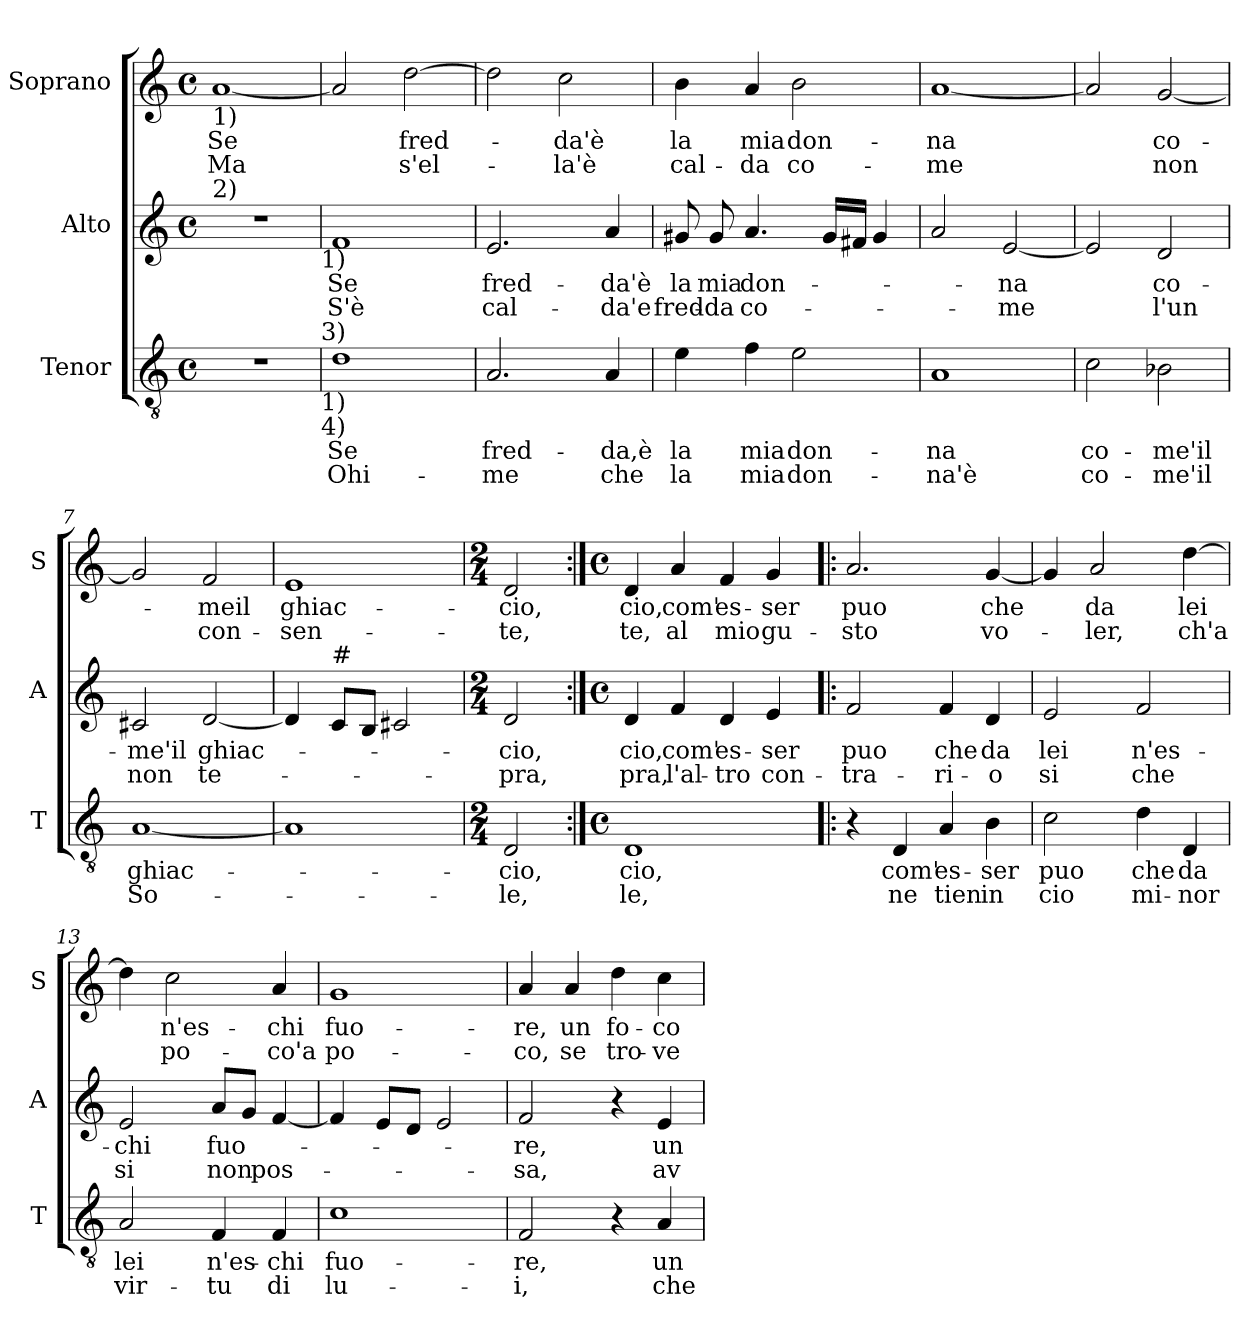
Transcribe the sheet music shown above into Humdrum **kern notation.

**kern	**text	**text	**kern	**text	**text	**kern	**text	**text
*part3	*part3	*part3	*part2	*part2	*part2	*part1	*part1	*part1
*staff3	*staff3	*staff3	*staff2	*staff2	*staff2	*staff1	*staff1	*staff1
*I"Tenor	*	*	*I"Alto	*	*	*I"Soprano	*	*
*I'T	*	*	*I'A	*	*	*I'S	*	*
*clefGv2	*	*	*clefG2	*	*	*clefG2	*	*
*k[]	*	*	*k[]	*	*	*k[]	*	*
*C:	*	*	*C:	*	*	*C:	*	*
*M4/4	*	*	*M4/4	*	*	*M4/4	*	*
*met(c)	*	*	*met(c)	*	*	*met(c)	*	*
=1	=1	=1	=1	=1	=1	=1	=1	=1
!	!	!	!	!	!	!LO:TX:b:t=1)	!	!
!	!	!	!LO:TX:a:t=2)	!	!	!	!	!
!	!	!	!	!	!	!	!LO:LY:b	!LO:LY:b
1r	.	.	1r	.	.	[1a	Se	Ma
!	!	!	!LO:TX:b:t=1)	!	!	!	!	!
!LO:TX:a:t=3)	!	!	!	!	!	!	!	!
!LO:TX:b:t=1)	!	!	!	!	!	!	!	!
!LO:TX:b:t=4)	!	!	!	!	!	!	!	!
=2	=2	=2	=2	=2	=2	=2	=2	=2
!	!LO:LY:b	!LO:LY:b	!	!LO:LY:b	!LO:LY:b	!	!	!
1d	Se	Ohi-	1f	Se	S'è	2a/]	.	.
!	!	!	!	!	!	!	!LO:LY:b	!LO:LY:b
.	.	.	.	.	.	[2dd\	fred-	s'el-
=3	=3	=3	=3	=3	=3	=3	=3	=3
!	!LO:LY:b	!LO:LY:b	!	!LO:LY:b	!LO:LY:b	!	!	!
2.A/	fred-	-me	2.e/	fred-	cal-	2dd\]	.	.
!	!	!	!	!	!	!	!LO:LY:b	!LO:LY:b
.	.	.	.	.	.	2cc\	-da'è	-la'è
!	!LO:LY:b	!LO:LY:b	!	!LO:LY:b	!LO:LY:b	!	!	!
4A/	-da,è	che	4a/	-da'è	-da'e	.	.	.
=4	=4	=4	=4	=4	=4	=4	=4	=4
!	!LO:LY:b	!LO:LY:b	!	!LO:LY:b	!LO:LY:b	!	!LO:LY:b	!LO:LY:b
4e\	la	la	8g#X/	la	fred-	4b\	la	cal-
!	!	!	!	!LO:LY:b	!LO:LY:b	!	!	!
.	.	.	8g#/	mia	-da	.	.	.
!	!LO:LY:b	!LO:LY:b	!	!LO:LY:b	!LO:LY:b	!	!LO:LY:b	!LO:LY:b
4f\	mia	mia	4.a/	don-	co-	4a/	mia	-da
!	!LO:LY:b	!LO:LY:b	!	!	!	!	!LO:LY:b	!LO:LY:b
2e\	don-	don-	.	.	.	2b\	don-	co-
.	.	.	16g#/LL	.	.	.	.	.
.	.	.	16f#X/JJ	.	.	.	.	.
.	.	.	4g#/	.	.	.	.	.
=5	=5	=5	=5	=5	=5	=5	=5	=5
!	!LO:LY:b	!LO:LY:b	!	!	!	!	!LO:LY:b	!LO:LY:b
1A	-na	-na'è	2a/	.	.	[1a	-na	-me
!	!	!	!	!LO:LY:b	!LO:LY:b	!	!	!
.	.	.	[2e/	-na	-me	.	.	.
!!LO:LB:g=z
=6	=6	=6	=6	=6	=6	=6	=6	=6
!	!LO:LY:b	!LO:LY:b	!	!	!	!	!	!
2c\	co-	co-	2e/]	.	.	2a/]	.	.
!	!LO:LY:b	!LO:LY:b	!	!LO:LY:b	!LO:LY:b	!	!LO:LY:b	!LO:LY:b
2B-X\	-me'il	-me'il	2d/	co-	l'un	[2g/	co-	non
=7	=7	=7	=7	=7	=7	=7	=7	=7
!	!LO:LY:b	!LO:LY:b	!	!LO:LY:b	!LO:LY:b	!	!	!
[1A	ghiac-	So-	2c#X/	-me'il	non	2g/]	.	.
!	!	!	!	!LO:LY:b	!LO:LY:b	!	!LO:LY:b	!LO:LY:b
.	.	.	[2d/	ghiac-	te-	2f/	-meil	con-
=8	=8	=8	=8	=8	=8	=8	=8	=8
!	!	!	!	!	!	!	!LO:LY:b	!LO:LY:b
1A]	.	.	4d/]	.	.	1e	ghiac-	-sen-
!	!	!	!LO:TX:a:t=#	!	!	!	!	!
.	.	.	8c/L	.	.	.	.	.
.	.	.	8B/J	.	.	.	.	.
.	.	.	2c#X/	.	.	.	.	.
=9	=9	=9	=9	=9	=9	=9	=9	=9
*M2/4	*	*	*M2/4	*	*	*M2/4	*	*
!	!LO:LY:b	!LO:LY:b	!	!LO:LY:b	!LO:LY:b	!	!LO:LY:b	!LO:LY:b
2D/	-cio,	-le,	2d/	-cio,	-pra,	2d/	-cio,	-te,
=10:|!	=10:|!	=10:|!	=10:|!	=10:|!	=10:|!	=10:|!	=10:|!	=10:|!
*M4/4	*	*	*M4/4	*	*	*M4/4	*	*
*met(c)	*	*	*met(c)	*	*	*met(c)	*	*
!	!LO:LY:b	!LO:LY:b	!	!LO:LY:b	!LO:LY:b	!	!LO:LY:b	!LO:LY:b
1D	cio,	le,	4d/	cio,	pra,	4d/	cio,	te,
!	!	!	!	!LO:LY:b	!LO:LY:b	!	!LO:LY:b	!LO:LY:b
.	.	.	4f/	com'	l'al-	4a/	com'	al
!	!	!	!	!LO:LY:b	!LO:LY:b	!	!LO:LY:b	!LO:LY:b
.	.	.	4d/	es-	-tro	4f/	es-	mio
!	!	!	!	!LO:LY:b	!LO:LY:b	!	!LO:LY:b	!LO:LY:b
.	.	.	4e/	-ser	con-	4g/	-ser	gu-
!!LO:PB:g=z
=11!|:	=11!|:	=11!|:	=11!|:	=11!|:	=11!|:	=11!|:	=11!|:	=11!|:
!	!	!	!	!LO:LY:b	!LO:LY:b	!	!LO:LY:b	!LO:LY:b
4r	.	.	2f/	puo	-tra-	2.a/	puo	-sto
!	!LO:LY:b	!LO:LY:b	!	!	!	!	!	!
4D/	com'	ne	.	.	.	.	.	.
!	!LO:LY:b	!LO:LY:b	!	!LO:LY:b	!LO:LY:b	!	!	!
4A/	es-	tien	4f/	che	-ri-	.	.	.
!	!LO:LY:b	!LO:LY:b	!	!LO:LY:b	!LO:LY:b	!	!LO:LY:b	!LO:LY:b
4B\	-ser	in	4d/	da	-o	[4g/	che	vo-
=12	=12	=12	=12	=12	=12	=12	=12	=12
!	!LO:LY:b	!LO:LY:b	!	!LO:LY:b	!LO:LY:b	!	!	!
2c\	puo	cio	2e/	lei	si	4g/]	.	.
!	!	!	!	!	!	!	!LO:LY:b	!LO:LY:b
.	.	.	.	.	.	2a/	da	-ler,
!	!LO:LY:b	!LO:LY:b	!	!LO:LY:b	!LO:LY:b	!	!	!
4d\	che	mi-	2f/	n'es-	che	.	.	.
!	!LO:LY:b	!LO:LY:b	!	!	!	!	!LO:LY:b	!LO:LY:b
4D/	da	-nor	.	.	.	[4dd\	lei	ch'a
=13	=13	=13	=13	=13	=13	=13	=13	=13
!	!LO:LY:b	!LO:LY:b	!	!LO:LY:b	!LO:LY:b	!	!	!
2A/	lei	vir-	2e/	-chi	si	4dd\]	.	.
!	!	!	!	!	!	!	!LO:LY:b	!LO:LY:b
.	.	.	.	.	.	2cc\	n'es-	po-
!	!LO:LY:b	!LO:LY:b	!	!LO:LY:b	!LO:LY:b	!	!	!
4F/	n'es-	-tu	8a/L	fuo-	non	.	.	.
.	.	.	8g/J	.	.	.	.	.
!	!LO:LY:b	!LO:LY:b	!	!	!LO:LY:b	!	!LO:LY:b	!LO:LY:b
4F/	-chi	di	[4f/	.	pos-	4a/	-chi	-co'a
=14	=14	=14	=14	=14	=14	=14	=14	=14
!	!LO:LY:b	!LO:LY:b	!	!	!	!	!LO:LY:b	!LO:LY:b
1c	fuo-	lu-	4f/]	.	.	1g	fuo-	po-
.	.	.	8e/L	.	.	.	.	.
.	.	.	8d/J	.	.	.	.	.
.	.	.	2e/	.	.	.	.	.
=15	=15	=15	=15	=15	=15	=15	=15	=15
!	!LO:LY:b	!LO:LY:b	!	!LO:LY:b	!LO:LY:b	!	!LO:LY:b	!LO:LY:b
2F/	-re,	-i,	2f/	-re,	-sa,	4a/	-re,	-co,
!	!	!	!	!	!	!	!LO:LY:b	!LO:LY:b
.	.	.	.	.	.	4a/	un	se
!	!	!	!	!	!	!	!LO:LY:b	!LO:LY:b
4r	.	.	4r	.	.	4dd\	fo-	tro-
!	!LO:LY:b	!LO:LY:b	!	!LO:LY:b	!LO:LY:b	!	!LO:LY:b	!LO:LY:b
4A/	un	che	4e/	un	av-	4cc\	-co	-ve-
=	=	=	=	=	=	=	=	=
*-	*-	*-	*-	*-	*-	*-	*-	*-
